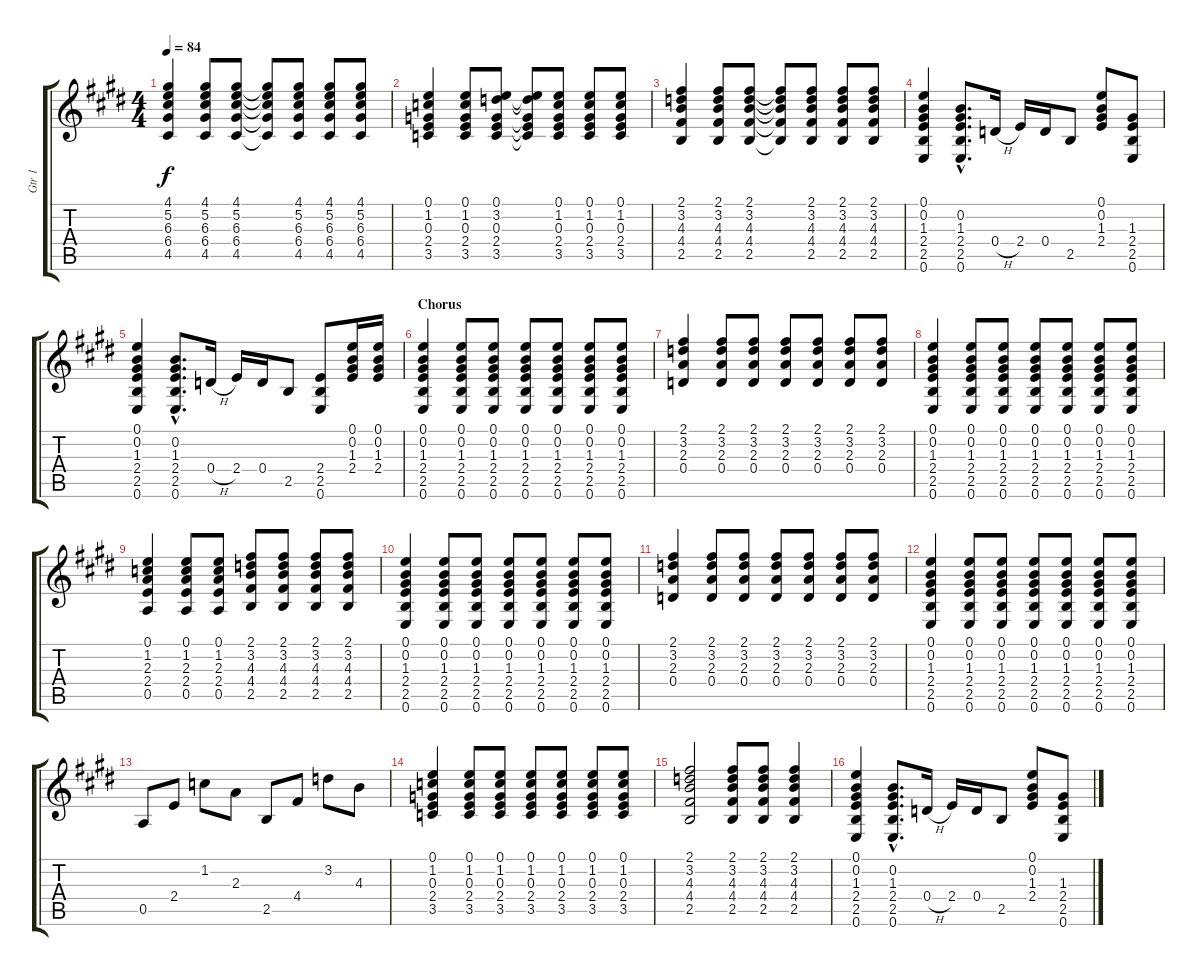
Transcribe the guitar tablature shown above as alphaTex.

\track ("Gtr 1" "Gtr 1") {instrument acousticguitarsteel}
\staff {score tabs}
\tuning (E4 B3 G3 D3 A2 E2) {hide}
\ts (4 4)
\tempo 84
\clef g2
\ks e
(4.1 5.2 6.3 6.4 4.5).4{dy f} (4.1 5.2 6.3 6.4 4.5).8 (4.1 5.2 6.3 6.4 4.5).8 (4.1{t} 5.2{t} 6.3{t} 6.4{t} 4.5{t}).8 (4.1 5.2 6.3 6.4 4.5).8 (4.1 5.2 6.3 6.4 4.5).8 (4.1 5.2 6.3 6.4 4.5).8 |
(0.1 1.2 0.3 2.4 3.5).4 (0.1 1.2 0.3 2.4 3.5).8 (0.1 3.2 0.3 2.4 3.5).8 (0.1{t} 3.2{t} 0.3{t} 2.4{t} 3.5{t}).8 (0.1 1.2 0.3 2.4 3.5).8 (0.1 1.2 0.3 2.4 3.5).8 (0.1 1.2 0.3 2.4 3.5).8 |
(2.1 3.2 4.3 4.4 2.5).4 (2.1 3.2 4.3 4.4 2.5).8 (2.1 3.2 4.3 4.4 2.5).8 (2.1{t} 3.2{t} 4.3{t} 4.4{t} 2.5{t}).8 (2.1 3.2 4.3 4.4 2.5).8 (2.1 3.2 4.3 4.4 2.5).8 (2.1 3.2 4.3 4.4 2.5).8 |
(0.1 0.2 1.3 2.4 2.5 0.6).4 (0.2{hac} 1.3{hac} 2.4{hac} 2.5{hac} 0.6{hac}).8{d} 0.4{h}.16 2.4.16 0.4.16 2.5.8 (0.1 0.2 1.3 2.4).8 (1.3 2.4 2.5 0.6).8 |
(0.1 0.2 1.3 2.4 2.5 0.6).4 (0.2{hac} 1.3{hac} 2.4{hac} 2.5{hac} 0.6{hac}).8{d} 0.4{h}.16 2.4.16 0.4.16 2.5.8 (2.4 2.5 0.6).8 (0.1 0.2 1.3 2.4).16 (0.1 0.2 1.3 2.4).16 |
\section ("" "Chorus")
(0.1 0.2 1.3 2.4 2.5 0.6).4 (0.1 0.2 1.3 2.4 2.5 0.6).8 (0.1 0.2 1.3 2.4 2.5 0.6).8 (0.1 0.2 1.3 2.4 2.5 0.6).8 (0.1 0.2 1.3 2.4 2.5 0.6).8 (0.1 0.2 1.3 2.4 2.5 0.6).8 (0.1 0.2 1.3 2.4 2.5 0.6).8 |
(2.1 3.2 2.3 0.4).4 (2.1 3.2 2.3 0.4).8 (2.1 3.2 2.3 0.4).8 (2.1 3.2 2.3 0.4).8 (2.1 3.2 2.3 0.4).8 (2.1 3.2 2.3 0.4).8 (2.1 3.2 2.3 0.4).8 |
(0.1 0.2 1.3 2.4 2.5 0.6).4 (0.1 0.2 1.3 2.4 2.5 0.6).8 (0.1 0.2 1.3 2.4 2.5 0.6).8 (0.1 0.2 1.3 2.4 2.5 0.6).8 (0.1 0.2 1.3 2.4 2.5 0.6).8 (0.1 0.2 1.3 2.4 2.5 0.6).8 (0.1 0.2 1.3 2.4 2.5 0.6).8 |
(0.1 1.2 2.3 2.4 0.5).4 (0.1 1.2 2.3 2.4 0.5).8 (0.1 1.2 2.3 2.4 0.5).8 (2.1 3.2 4.3 4.4 2.5).8 (2.1 3.2 4.3 4.4 2.5).8 (2.1 3.2 4.3 4.4 2.5).8 (2.1 3.2 4.3 4.4 2.5).8 |
(0.1 0.2 1.3 2.4 2.5 0.6).4 (0.1 0.2 1.3 2.4 2.5 0.6).8 (0.1 0.2 1.3 2.4 2.5 0.6).8 (0.1 0.2 1.3 2.4 2.5 0.6).8 (0.1 0.2 1.3 2.4 2.5 0.6).8 (0.1 0.2 1.3 2.4 2.5 0.6).8 (0.1 0.2 1.3 2.4 2.5 0.6).8 |
(2.1 3.2 2.3 0.4).4 (2.1 3.2 2.3 0.4).8 (2.1 3.2 2.3 0.4).8 (2.1 3.2 2.3 0.4).8 (2.1 3.2 2.3 0.4).8 (2.1 3.2 2.3 0.4).8 (2.1 3.2 2.3 0.4).8 |
(0.1 0.2 1.3 2.4 2.5 0.6).4 (0.1 0.2 1.3 2.4 2.5 0.6).8 (0.1 0.2 1.3 2.4 2.5 0.6).8 (0.1 0.2 1.3 2.4 2.5 0.6).8 (0.1 0.2 1.3 2.4 2.5 0.6).8 (0.1 0.2 1.3 2.4 2.5 0.6).8 (0.1 0.2 1.3 2.4 2.5 0.6).8 |
0.5.8 2.4.8 1.2.8 2.3.8 2.5.8 4.4.8 3.2.8 4.3.8 |
(0.1 1.2 0.3 2.4 3.5).4 (0.1 1.2 0.3 2.4 3.5).8 (0.1 1.2 0.3 2.4 3.5).8 (0.1 1.2 0.3 2.4 3.5).8 (0.1 1.2 0.3 2.4 3.5).8 (0.1 1.2 0.3 2.4 3.5).8 (0.1 1.2 0.3 2.4 3.5).8 |
(2.1 3.2 4.3 4.4 2.5).2 (2.1 3.2 4.3 4.4 2.5).8 (2.1 3.2 4.3 4.4 2.5).8 (2.1 3.2 4.3 4.4 2.5).4 |
(0.1 0.2 1.3 2.4 2.5 0.6).4 (0.2{hac} 1.3{hac} 2.4{hac} 2.5{hac} 0.6{hac}).8{d} 0.4{h}.16 2.4.16 0.4.16 2.5.8 (0.1 0.2 1.3 2.4).8 (1.3 2.4 2.5 0.6).8
